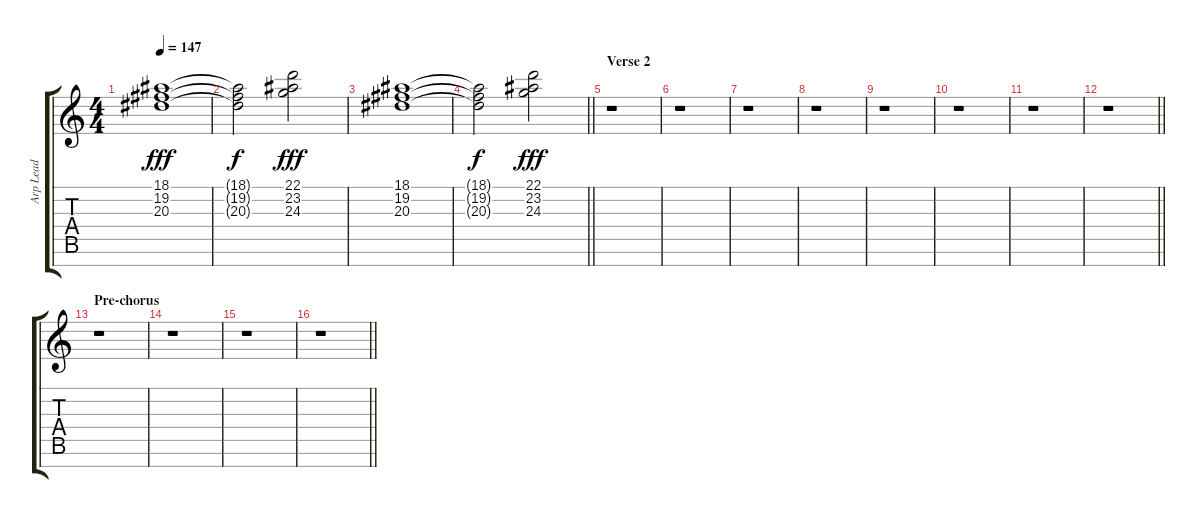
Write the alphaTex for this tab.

\track ("Arp Lead" "Arp Lead") {instrument fx4atmosphere}
\staff {score tabs}
\tuning (E4 B3 G3 D3 A2 E2 B1) {hide}
\ts (4 4)
\tempo 147
\clef g2
\ks c
(18.1 19.2 20.3).1{dy fff} |
(18.1{t} 19.2{t} 20.3{t}).2{dy f} (22.1 23.2 24.3).2{dy fff} |
(18.1 19.2 20.3).1 |
\barLineRight lightlight
(18.1{t} 19.2{t} 20.3{t}).2{dy f} (22.1 23.2 24.3).2{dy fff} |
\section ("" "Verse 2")
r.1 |
r.1 |
r.1 |
r.1 |
r.1 |
r.1 |
r.1 |
\barLineRight lightlight
r.1 |
\section ("" "Pre-chorus")
r.1 |
r.1 |
r.1 |
\barLineRight lightlight
r.1
